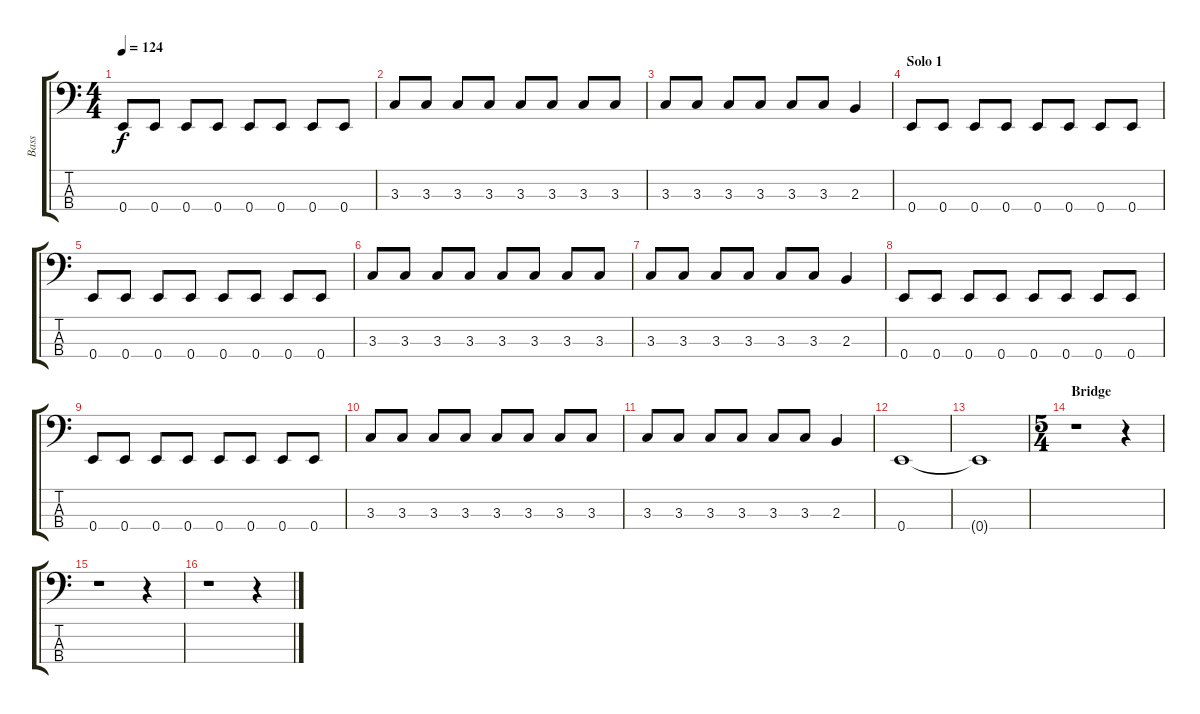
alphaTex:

\track ("Bass" "Bass") {instrument electricbasspick}
\staff {score tabs}
\tuning (G2 D2 A1 E1) {hide}
\ts (4 4)
\tempo 124
\clef f4
\ks c
0.4.8{dy f} 0.4.8 0.4.8 0.4.8 0.4.8 0.4.8 0.4.8 0.4.8 |
3.3.8 3.3.8 3.3.8 3.3.8 3.3.8 3.3.8 3.3.8 3.3.8 |
3.3.8 3.3.8 3.3.8 3.3.8 3.3.8 3.3.8 2.3.4 |
\section ("" "Solo 1")
0.4.8 0.4.8 0.4.8 0.4.8 0.4.8 0.4.8 0.4.8 0.4.8 |
0.4.8 0.4.8 0.4.8 0.4.8 0.4.8 0.4.8 0.4.8 0.4.8 |
3.3.8 3.3.8 3.3.8 3.3.8 3.3.8 3.3.8 3.3.8 3.3.8 |
3.3.8 3.3.8 3.3.8 3.3.8 3.3.8 3.3.8 2.3.4 |
0.4.8 0.4.8 0.4.8 0.4.8 0.4.8 0.4.8 0.4.8 0.4.8 |
0.4.8 0.4.8 0.4.8 0.4.8 0.4.8 0.4.8 0.4.8 0.4.8 |
3.3.8 3.3.8 3.3.8 3.3.8 3.3.8 3.3.8 3.3.8 3.3.8 |
3.3.8 3.3.8 3.3.8 3.3.8 3.3.8 3.3.8 2.3.4 |
0.4.1 |
0.4{t}.1 |
\ts (5 4)
\section ("" "Bridge")
r.1 r.4 |
r.1 r.4 |
r.1 r.4
